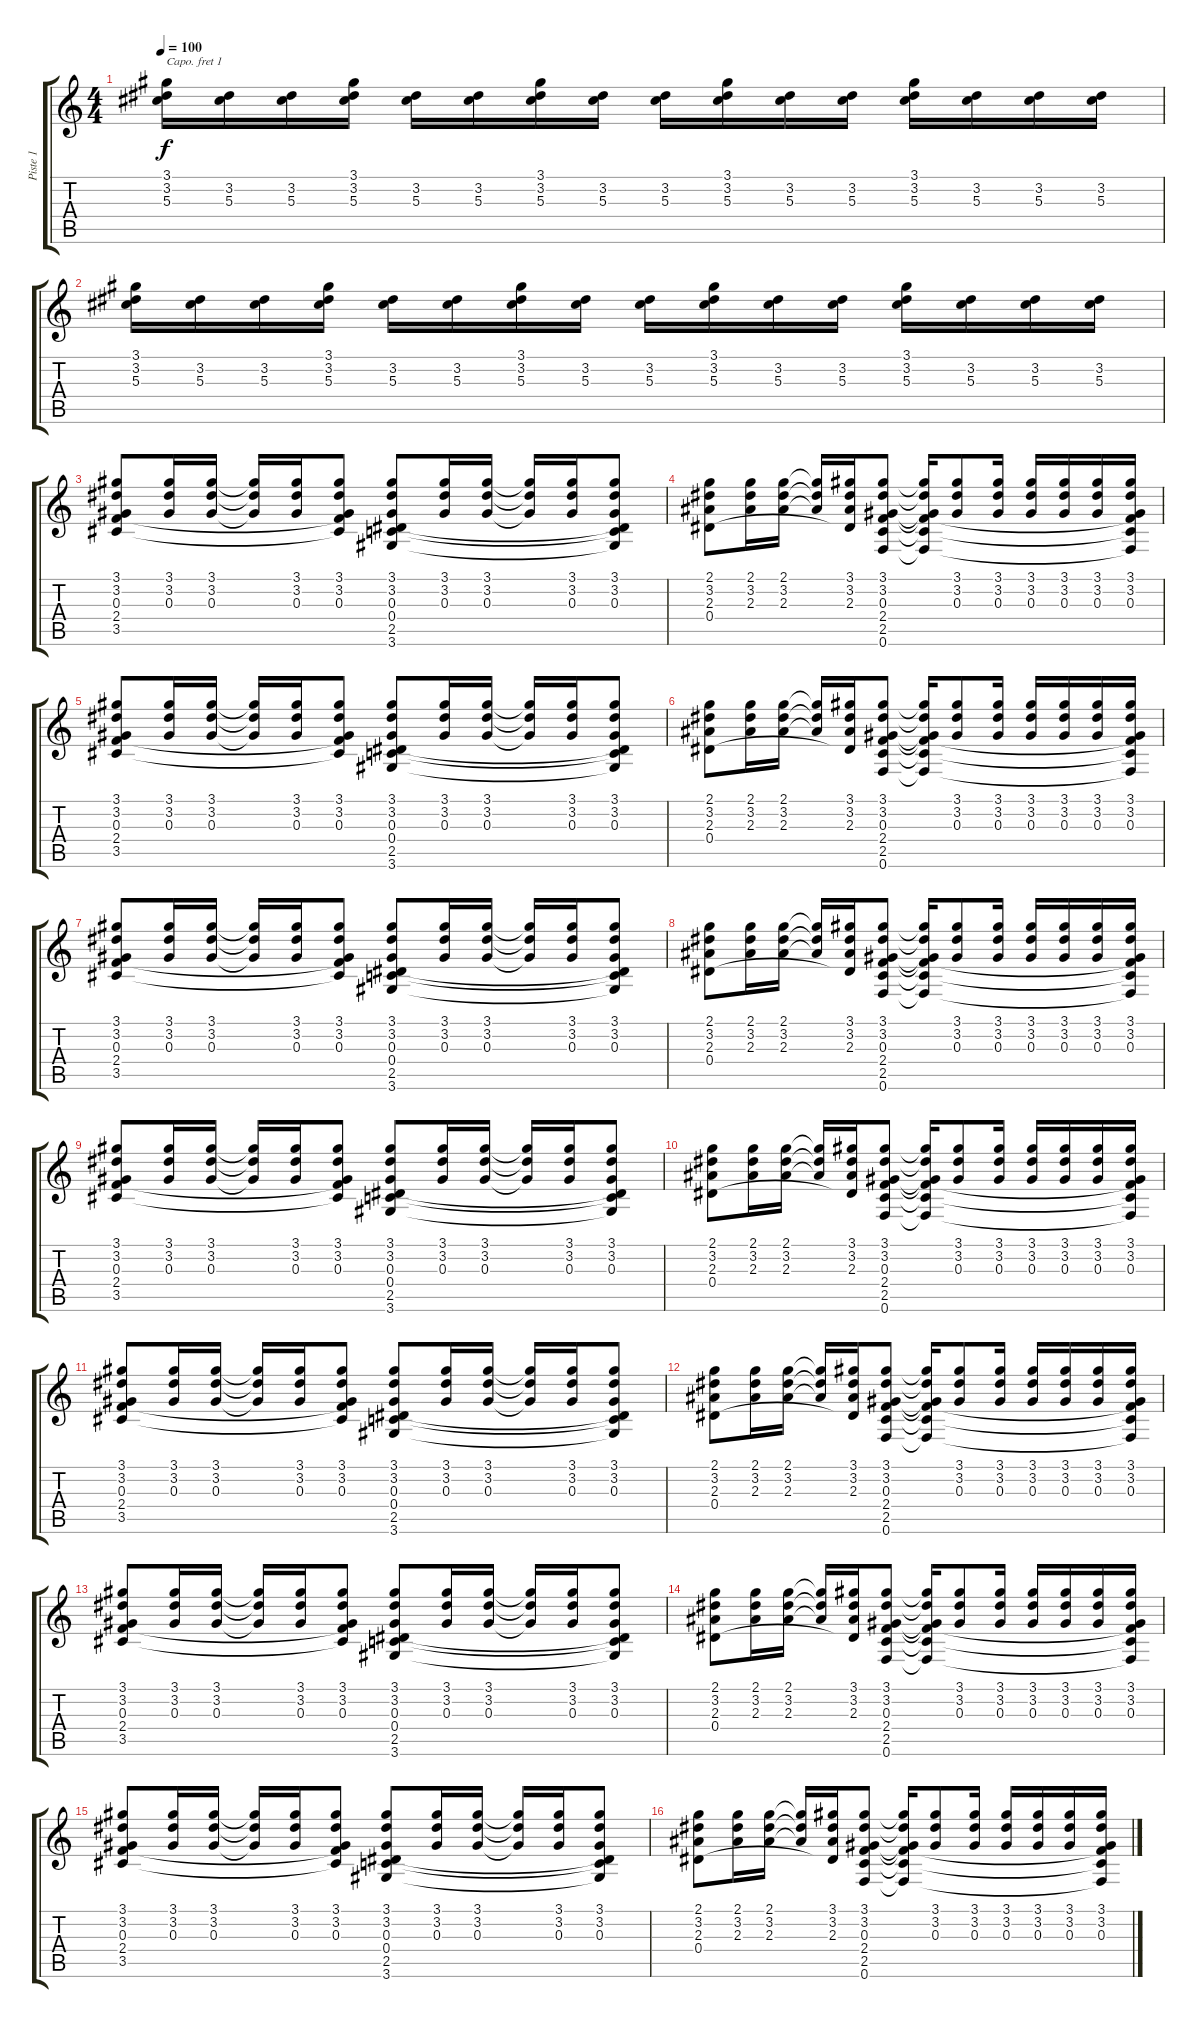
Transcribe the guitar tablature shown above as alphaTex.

\track ("Piste 1" "Piste 1") {instrument acousticguitarnylon}
\staff {score tabs}
\capo 1
\tuning (E4 B3 G3 D3 A2 E2) {hide}
\ts (4 4)
\tempo 100
\clef g2
\ks c
(3.1 3.2 5.3).16{dy f} (3.2 5.3).16 (3.2 5.3).16 (3.1 3.2 5.3).16 (3.2 5.3).16 (3.2 5.3).16 (3.1 3.2 5.3).16 (3.2 5.3).16 (3.2 5.3).16 (3.1 3.2 5.3).16 (3.2 5.3).16 (3.2 5.3).16 (3.1 3.2 5.3).16 (3.2 5.3).16 (3.2 5.3).16 (3.2 5.3).16 |
(3.1 3.2 5.3).16 (3.2 5.3).16 (3.2 5.3).16 (3.1 3.2 5.3).16 (3.2 5.3).16 (3.2 5.3).16 (3.1 3.2 5.3).16 (3.2 5.3).16 (3.2 5.3).16 (3.1 3.2 5.3).16 (3.2 5.3).16 (3.2 5.3).16 (3.1 3.2 5.3).16 (3.2 5.3).16 (3.2 5.3).16 (3.2 5.3).16 |
(3.1 3.2 0.3 2.4 3.5).8 (3.1 3.2 0.3).16 (3.1 3.2 0.3).16 (3.1{t} 3.2{t} 0.3{t}).16 (3.1 3.2 0.3).16 (3.1 3.2 0.3 2.4{t} 3.5{t}).8 (3.1 3.2 0.3 0.4 2.5 3.6).8 (3.1 3.2 0.3).16 (3.1 3.2 0.3).16 (3.1{t} 3.2{t} 0.3{t}).16 (3.1 3.2 0.3).16 (3.1 3.2 0.3 0.4{t} 2.5{t} 3.6{t}).8 |
(2.1 3.2 2.3 0.4).8 (2.1 3.2 2.3).16 (2.1 3.2 2.3).16 (2.1{t} 3.2{t} 2.3{t}).16 (3.1 3.2 2.3 0.4{t}).16 (3.1 3.2 0.3 2.4 2.5 0.6).8 (3.1{t} 3.2{t} 0.3{t} 2.4{t} 2.5{t} 0.6{t}).16 (3.1 3.2 0.3).8 (3.1 3.2 0.3).16 (3.1 3.2 0.3).16 (3.1 3.2 0.3).16 (3.1 3.2 0.3).16 (3.1 3.2 0.3 2.4{t} 2.5{t} 0.6{t}).16 |
(3.1 3.2 0.3 2.4 3.5).8 (3.1 3.2 0.3).16 (3.1 3.2 0.3).16 (3.1{t} 3.2{t} 0.3{t}).16 (3.1 3.2 0.3).16 (3.1 3.2 0.3 2.4{t} 3.5{t}).8 (3.1 3.2 0.3 0.4 2.5 3.6).8 (3.1 3.2 0.3).16 (3.1 3.2 0.3).16 (3.1{t} 3.2{t} 0.3{t}).16 (3.1 3.2 0.3).16 (3.1 3.2 0.3 0.4{t} 2.5{t} 3.6{t}).8 |
(2.1 3.2 2.3 0.4).8 (2.1 3.2 2.3).16 (2.1 3.2 2.3).16 (2.1{t} 3.2{t} 2.3{t}).16 (3.1 3.2 2.3 0.4{t}).16 (3.1 3.2 0.3 2.4 2.5 0.6).8 (3.1{t} 3.2{t} 0.3{t} 2.4{t} 2.5{t} 0.6{t}).16 (3.1 3.2 0.3).8 (3.1 3.2 0.3).16 (3.1 3.2 0.3).16 (3.1 3.2 0.3).16 (3.1 3.2 0.3).16 (3.1 3.2 0.3 2.4{t} 2.5{t} 0.6{t}).16 |
(3.1 3.2 0.3 2.4 3.5).8 (3.1 3.2 0.3).16 (3.1 3.2 0.3).16 (3.1{t} 3.2{t} 0.3{t}).16 (3.1 3.2 0.3).16 (3.1 3.2 0.3 2.4{t} 3.5{t}).8 (3.1 3.2 0.3 0.4 2.5 3.6).8 (3.1 3.2 0.3).16 (3.1 3.2 0.3).16 (3.1{t} 3.2{t} 0.3{t}).16 (3.1 3.2 0.3).16 (3.1 3.2 0.3 0.4{t} 2.5{t} 3.6{t}).8 |
(2.1 3.2 2.3 0.4).8 (2.1 3.2 2.3).16 (2.1 3.2 2.3).16 (2.1{t} 3.2{t} 2.3{t}).16 (3.1 3.2 2.3 0.4{t}).16 (3.1 3.2 0.3 2.4 2.5 0.6).8 (3.1{t} 3.2{t} 0.3{t} 2.4{t} 2.5{t} 0.6{t}).16 (3.1 3.2 0.3).8 (3.1 3.2 0.3).16 (3.1 3.2 0.3).16 (3.1 3.2 0.3).16 (3.1 3.2 0.3).16 (3.1 3.2 0.3 2.4{t} 2.5{t} 0.6{t}).16 |
(3.1 3.2 0.3 2.4 3.5).8 (3.1 3.2 0.3).16 (3.1 3.2 0.3).16 (3.1{t} 3.2{t} 0.3{t}).16 (3.1 3.2 0.3).16 (3.1 3.2 0.3 2.4{t} 3.5{t}).8 (3.1 3.2 0.3 0.4 2.5 3.6).8 (3.1 3.2 0.3).16 (3.1 3.2 0.3).16 (3.1{t} 3.2{t} 0.3{t}).16 (3.1 3.2 0.3).16 (3.1 3.2 0.3 0.4{t} 2.5{t} 3.6{t}).8 |
(2.1 3.2 2.3 0.4).8 (2.1 3.2 2.3).16 (2.1 3.2 2.3).16 (2.1{t} 3.2{t} 2.3{t}).16 (3.1 3.2 2.3 0.4{t}).16 (3.1 3.2 0.3 2.4 2.5 0.6).8 (3.1{t} 3.2{t} 0.3{t} 2.4{t} 2.5{t} 0.6{t}).16 (3.1 3.2 0.3).8 (3.1 3.2 0.3).16 (3.1 3.2 0.3).16 (3.1 3.2 0.3).16 (3.1 3.2 0.3).16 (3.1 3.2 0.3 2.4{t} 2.5{t} 0.6{t}).16 |
(3.1 3.2 0.3 2.4 3.5).8 (3.1 3.2 0.3).16 (3.1 3.2 0.3).16 (3.1{t} 3.2{t} 0.3{t}).16 (3.1 3.2 0.3).16 (3.1 3.2 0.3 2.4{t} 3.5{t}).8 (3.1 3.2 0.3 0.4 2.5 3.6).8 (3.1 3.2 0.3).16 (3.1 3.2 0.3).16 (3.1{t} 3.2{t} 0.3{t}).16 (3.1 3.2 0.3).16 (3.1 3.2 0.3 0.4{t} 2.5{t} 3.6{t}).8 |
(2.1 3.2 2.3 0.4).8 (2.1 3.2 2.3).16 (2.1 3.2 2.3).16 (2.1{t} 3.2{t} 2.3{t}).16 (3.1 3.2 2.3 0.4{t}).16 (3.1 3.2 0.3 2.4 2.5 0.6).8 (3.1{t} 3.2{t} 0.3{t} 2.4{t} 2.5{t} 0.6{t}).16 (3.1 3.2 0.3).8 (3.1 3.2 0.3).16 (3.1 3.2 0.3).16 (3.1 3.2 0.3).16 (3.1 3.2 0.3).16 (3.1 3.2 0.3 2.4{t} 2.5{t} 0.6{t}).16 |
(3.1 3.2 0.3 2.4 3.5).8 (3.1 3.2 0.3).16 (3.1 3.2 0.3).16 (3.1{t} 3.2{t} 0.3{t}).16 (3.1 3.2 0.3).16 (3.1 3.2 0.3 2.4{t} 3.5{t}).8 (3.1 3.2 0.3 0.4 2.5 3.6).8 (3.1 3.2 0.3).16 (3.1 3.2 0.3).16 (3.1{t} 3.2{t} 0.3{t}).16 (3.1 3.2 0.3).16 (3.1 3.2 0.3 0.4{t} 2.5{t} 3.6{t}).8 |
(2.1 3.2 2.3 0.4).8 (2.1 3.2 2.3).16 (2.1 3.2 2.3).16 (2.1{t} 3.2{t} 2.3{t}).16 (3.1 3.2 2.3 0.4{t}).16 (3.1 3.2 0.3 2.4 2.5 0.6).8 (3.1{t} 3.2{t} 0.3{t} 2.4{t} 2.5{t} 0.6{t}).16 (3.1 3.2 0.3).8 (3.1 3.2 0.3).16 (3.1 3.2 0.3).16 (3.1 3.2 0.3).16 (3.1 3.2 0.3).16 (3.1 3.2 0.3 2.4{t} 2.5{t} 0.6{t}).16 |
(3.1 3.2 0.3 2.4 3.5).8 (3.1 3.2 0.3).16 (3.1 3.2 0.3).16 (3.1{t} 3.2{t} 0.3{t}).16 (3.1 3.2 0.3).16 (3.1 3.2 0.3 2.4{t} 3.5{t}).8 (3.1 3.2 0.3 0.4 2.5 3.6).8 (3.1 3.2 0.3).16 (3.1 3.2 0.3).16 (3.1{t} 3.2{t} 0.3{t}).16 (3.1 3.2 0.3).16 (3.1 3.2 0.3 0.4{t} 2.5{t} 3.6{t}).8 |
(2.1 3.2 2.3 0.4).8 (2.1 3.2 2.3).16 (2.1 3.2 2.3).16 (2.1{t} 3.2{t} 2.3{t}).16 (3.1 3.2 2.3 0.4{t}).16 (3.1 3.2 0.3 2.4 2.5 0.6).8 (3.1{t} 3.2{t} 0.3{t} 2.4{t} 2.5{t} 0.6{t}).16 (3.1 3.2 0.3).8 (3.1 3.2 0.3).16 (3.1 3.2 0.3).16 (3.1 3.2 0.3).16 (3.1 3.2 0.3).16 (3.1 3.2 0.3 2.4{t} 2.5{t} 0.6{t}).16
